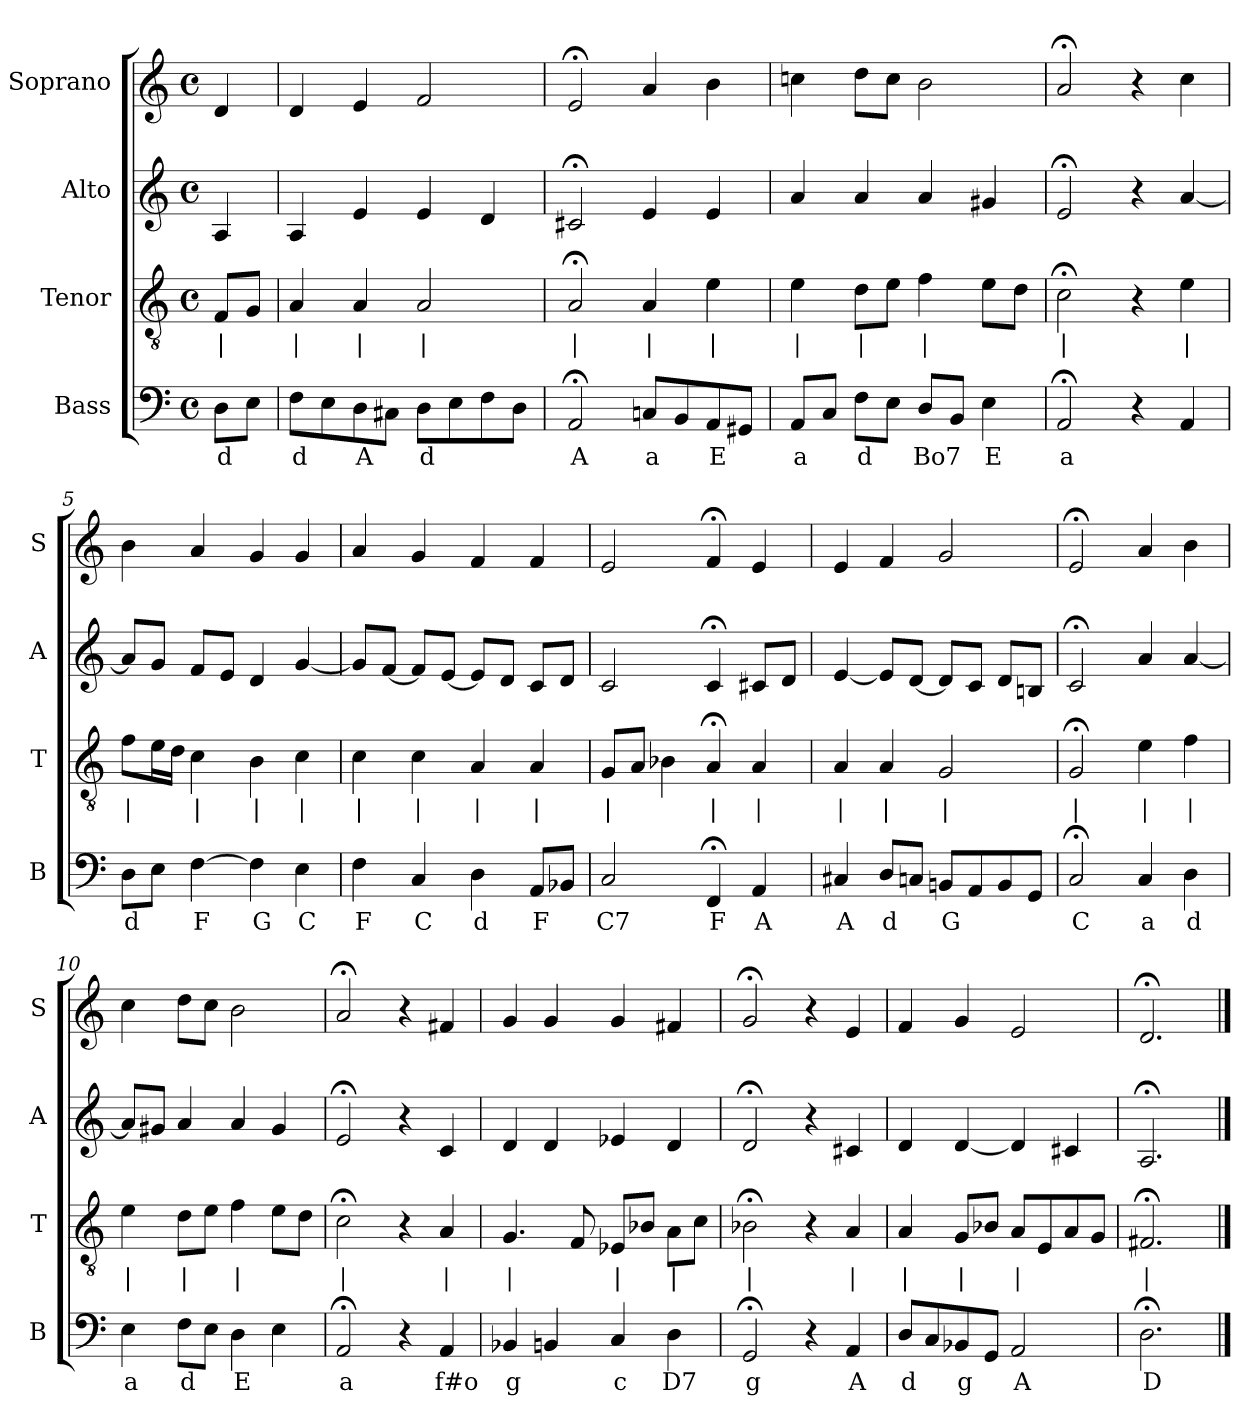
**kern	**text	**kern	**text	**kern	**kern
*part4	*part4	*part3	*part3	*part2	*part1
*staff4	*staff4	*staff3	*staff3	*staff2	*staff1
*I"Bass	*	*I"Tenor	*	*I"Alto	*I"Soprano
*I'B	*	*I'T	*	*I'A	*I'S
*clefF4	*	*clefGv2	*	*clefG2	*clefG2
*k[]	*	*k[]	*	*k[]	*k[]
*D:dor	*	*D:dor	*	*D:dor	*D:dor
*M4/4	*	*M4/4	*	*M4/4	*M4/4
*met(c)	*	*met(c)	*	*met(c)	*met(c)
*MM100	*	*MM100	*	*MM100	*MM100
=	=	=	=	=	=
8DL	d	8FL	|	4A	4d
8EJ	.	8GJ	.	.	.
=1	=1	=1	=1	=1	=1
8FL	d	4A	|	4A	4d
8E	.	.	.	.	.
8D	A	4A	|	4e	4e
8C#XJ	.	.	.	.	.
8DL	d	2A	|	4e	2f
8E	.	.	.	.	.
8F	.	.	.	4d	.
8DJ	.	.	.	.	.
=2	=2	=2	=2	=2	=2
2AA;<	A	2A;<	|	2c#X;<	2e;<
8CnL	a	4A	|	4e	4a
8BB	.	.	.	.	.
8AA	E	4e	|	4e	4b
8GG#XJ	.	.	.	.	.
=3	=3	=3	=3	=3	=3
8AAL	a	4e	|	4a	4ccn
8CJ	.	.	.	.	.
8FL	d	8dL	|	4a	8ddL
8EJ	.	8eJ	.	.	8ccJ
8DL	Bo7	4f	|	4a	2b
8BBJ	.	.	.	.	.
4E	E	8eL	.	4g#X	.
.	.	8dJ	.	.	.
=4	=4	=4	=4	=4	=4
2AA;<	a	2c;<	|	2e;<	2a;<
4r	.	4r	.	4r	4r
4AA	.	4e	|	[4a	4cc
=5	=5	=5	=5	=5	=5
8DL	d	8fL	|	8aL]	4b
8EJ	.	16eL	.	8gJ	.
.	.	16dJJ	.	.	.
[4F	F	4c	|	8fL	4a
.	.	.	.	8eJ	.
4F]	G	4B	|	4d	4g
4E	C	4c	|	[4g	4g
=6	=6	=6	=6	=6	=6
4F	F	4c	|	8gL]	4a
.	.	.	.	[8fJ	.
4C	C	4c	|	8fL]	4g
.	.	.	.	[8eJ	.
4D	d	4A	|	8eL]	4f
.	.	.	.	8dJ	.
8AAL	F	4A	|	8cL	4f
8BB-XJ	.	.	.	8dJ	.
=7	=7	=7	=7	=7	=7
2C	C7	8GL	|	2c	2e
.	.	8AJ	.	.	.
.	.	4B-X	.	.	.
4FF;<	F	4A;<	|	4c;<	4f;<
4AA	A	4A	|	8c#XL	4e
.	.	.	.	8dJ	.
=8	=8	=8	=8	=8	=8
4C#X	A	4A	|	[4e	4e
8DL	d	4A	|	8eL]	4f
8CnJ	.	.	.	[8dJ	.
8BBnL	G	2G	|	8dL]	2g
8AA	.	.	.	8cJ	.
8BB	.	.	.	8dL	.
8GGJ	.	.	.	8BnJ	.
=9	=9	=9	=9	=9	=9
2C;<	C	2G;<	|	2c;<	2e;<
4C	a	4e	|	4a	4a
4D	d	4f	|	[4a	4b
=10	=10	=10	=10	=10	=10
4E	a	4e	|	8aL]	4cc
.	.	.	.	8g#XJ	.
8FL	d	8dL	|	4a	8ddL
8EJ	.	8eJ	.	.	8ccJ
4D	E	4f	|	4a	2b
4E	.	8eL	.	4g#	.
.	.	8dJ	.	.	.
=11	=11	=11	=11	=11	=11
2AA;<	a	2c;<	|	2e;<	2a;<
4r	.	4r	.	4r	4r
4AA	f#o	4A	|	4c	4f#X
=12	=12	=12	=12	=12	=12
4BB-X	g	4.G	|	4d	4g
4BBn	.	.	.	4d	4g
.	.	8F	.	.	.
4C	c	8E-XL	|	4e-X	4g
.	.	8B-XJ	.	.	.
4D	D7	8AL	|	4d	4f#X
.	.	8cJ	.	.	.
=13	=13	=13	=13	=13	=13
2GG;<	g	2B-X;<	|	2d;<	2g;<
4r	.	4r	.	4r	4r
4AA	A	4A	|	4c#X	4e
=14	=14	=14	=14	=14	=14
8DL	d	4A	|	4d	4f
8C	.	.	.	.	.
8BB-X	g	8GL	|	[4d	4g
8GGJ	.	8B-XJ	.	.	.
2AA	A	8AL	|	4d]	2e
.	.	8E	.	.	.
.	.	8A	.	4c#X	.
.	.	8GJ	.	.	.
=15	=15	=15	=15	=15	=15
2.D;<	D	2.F#X;<	|	2.A;<	2.d;<
==	==	==	==	==	==
*-	*-	*-	*-	*-	*-
